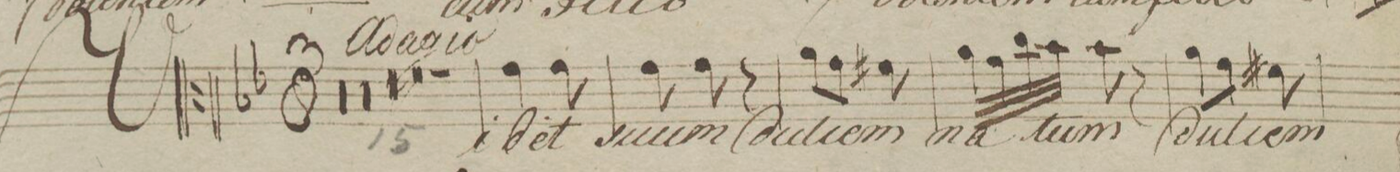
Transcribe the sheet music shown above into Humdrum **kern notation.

**kern	**text	**dynam
*I"Alt.	*	*
*clefC3	*	*
*k[b-e-]	*	*
*M6/8	*	*
*k[b-e-]	*	*
*M3/8	*	*
1.r	.	.
=71	=71	=71
=72	=72	=72
=73	=73	=73
=74	=74	=74
1.r	.	.
=75	=75	=75
=76	=76	=76
=77	=77	=77
=78	=78	=78
1.r	.	.
=79	=79	=79
=80	=80	=80
=81	=81	=81
=82	=82	=82
2.r	.	.
=83	=83	=83
=84	=84	=84
4.r	.	.
=85	=85	=85
4g\	Vi-	.
8g\	-det	.
=86	=86	=86
8g\	su-	.
8g\	-um	.
8r	.	.
=87	=87	=87
8a\L	dul-	.
8g\J	.	.
8f#X\	-cem	.
=88	=88	=88
*32\right	*	*
32a\LLL	na-	.
32g\	.	.
32cc\	.	.
32b-\JJJ	.	.
8b-\	-tum	.
8r	.	.
=89	=89	=89
8a\L	dul-	.
8g\J	.	.
8f#X\	-cem	.
=90	=90	=90
*-	*-	*-
